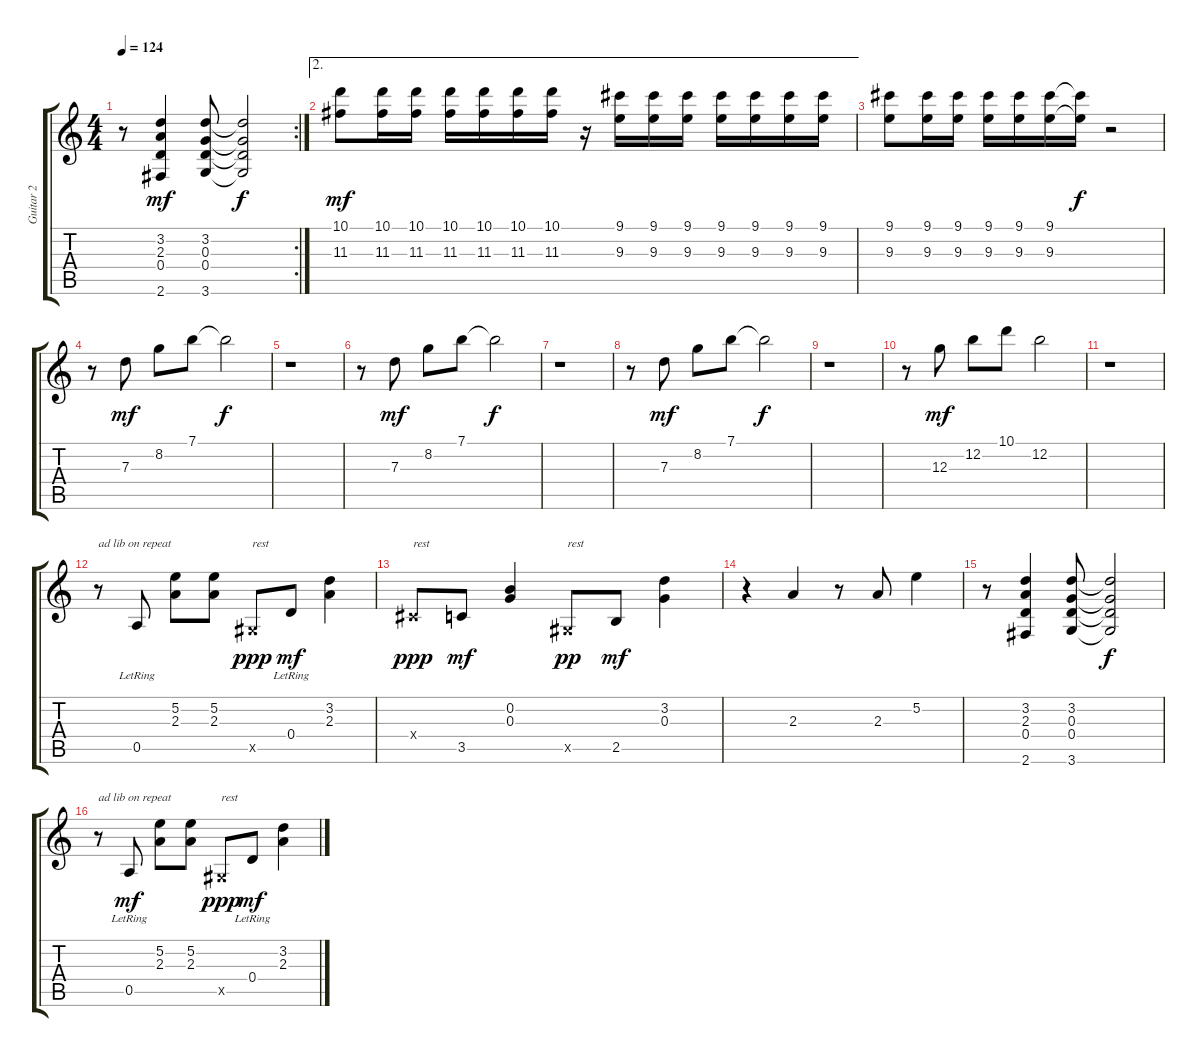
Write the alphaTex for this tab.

\track ("Guitar 2" "Guitar 2") {instrument electricguitarclean}
\staff {score tabs}
\tuning (E4 B3 G3 D3 A2 E2) {hide}
\rc 2
\ts (4 4)
\tempo 124
\clef g2
\ks c
r.8{dy mf} (3.2 2.3 0.4 2.6).4 (3.2 0.3 0.4 3.6).8 (3.2{t} 0.3{t} 0.4{t} 3.6{t}).2{dy f} |
\ae 2
(10.1 11.3).8{dy mf} (10.1 11.3).16 (10.1 11.3).16 (10.1 11.3).16 (10.1 11.3).16 (10.1 11.3).16 (10.1 11.3).16 r.16 (9.1 9.3).16 (9.1 9.3).16 (9.1 9.3).16 (9.1 9.3).16 (9.1 9.3).16 (9.1 9.3).16 (9.1 9.3).16 |
(9.1 9.3).8 (9.1 9.3).16 (9.1 9.3).16 (9.1 9.3).16 (9.1 9.3).16 (9.1 9.3).16 (9.1{t} 9.3{t}).16{dy f} r.2 |
r.8 7.3.8{dy mf} 8.2.8 7.1.8 7.1{t}.2{dy f} |
r.1 |
r.8 7.3.8{dy mf} 8.2.8 7.1.8 7.1{t}.2{dy f} |
r.1 |
r.8 7.3.8{dy mf} 8.2.8 7.1.8 7.1{t}.2{dy f} |
r.1 |
r.8 12.3.8{dy mf} 12.2.8 10.1.8 12.2.2 |
r.1 |
r.8{txt "ad lib on repeat"} 0.5{lr}.8 (5.2 2.3).8 (5.2 2.3).8 -1.5{x}.8{txt "rest" dy ppp} 0.4{lr}.8{dy mf} (3.2 2.3).4 |
-1.4{x}.8{txt "rest" dy ppp} 3.5.8{dy mf} (0.2 0.3).4 -1.5{x}.8{txt "rest" dy pp} 2.5.8{dy mf} (3.2 0.3).4 |
r.4 2.3.4 r.8 2.3.8 5.2.4 |
r.8 (3.2 2.3 0.4 2.6).4 (3.2 0.3 0.4 3.6).8 (3.2{t} 0.3{t} 0.4{t} 3.6{t}).2{dy f} |
r.8{txt "ad lib on repeat"} 0.5{lr}.8{dy mf} (5.2 2.3).8 (5.2 2.3).8 -1.5{x}.8{txt "rest" dy ppp} 0.4{lr}.8{dy mf} (3.2 2.3).4
